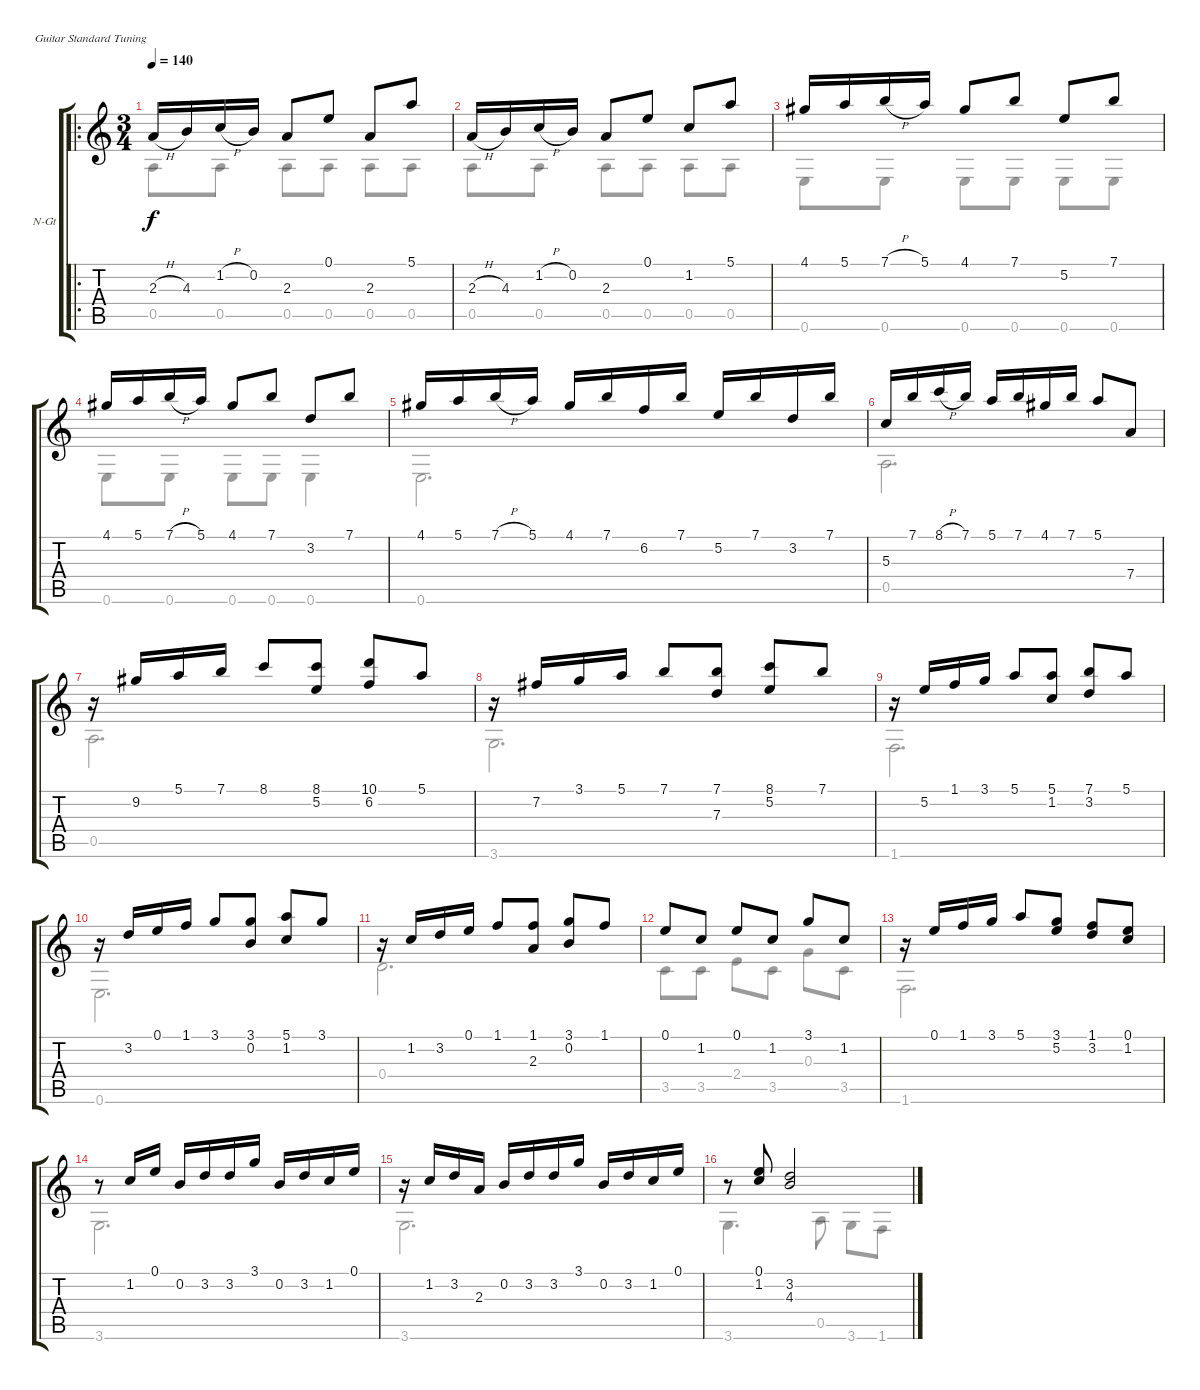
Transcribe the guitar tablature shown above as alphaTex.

\bracketExtendMode groupsimilarinstruments
\firstSystemTrackNameOrientation horizontal
\otherSystemsTrackNameOrientation horizontal
\track ("Allegro" "N-Gt") {instrument acousticguitarnylon}
\staff {score tabs}
\tuning (E4 B3 G3 D3 A2 E2)
\voice
\ro
\ts (3 4)
\beaming (8 2 2 2 2)
\tempo 140
\clef g2
\ks c
2.3{h}.16{dy f instrument acousticguitarnylon} 4.3.16 1.2{h}.16 0.2.16 2.3.8 0.1.8 2.3.8 5.1.8 |
2.3{h}.16 4.3.16 1.2{h}.16 0.2.16 2.3.8 0.1.8 1.2.8 5.1.8 |
4.1.16 5.1.16 7.1{h}.16 5.1.16 4.1.8 7.1.8 5.2.8 7.1.8 |
4.1.16 5.1.16 7.1{h}.16 5.1.16 4.1.8 7.1.8 3.2.8 7.1.8 |
4.1.16 5.1.16 7.1{h}.16 5.1.16 4.1.16 7.1.16 6.2.16 7.1.16 5.2.16 7.1.16 3.2.16 7.1.16 |
5.3.16 7.1.16 8.1{h}.16 7.1.16 5.1.16 7.1.16 4.1.16 7.1.16 5.1.8 7.4.8 |
r.16 9.2.16 5.1.16 7.1.16 8.1.8 (8.1 5.2).8 (10.1 6.2).8 5.1.8 |
r.16 7.2.16 3.1.16 5.1.16 7.1.8 (7.1 7.3).8 (8.1 5.2).8 7.1.8 |
r.16 5.2.16 1.1.16 3.1.16 5.1.8 (5.1 1.2).8 (7.1 3.2).8 5.1.8 |
r.16 3.2.16 0.1.16 1.1.16 3.1.8 (3.1 0.2).8 (5.1 1.2).8 3.1.8 |
r.16 1.2.16 3.2.16 0.1.16 1.1.8 (1.1 2.3).8 (3.1 0.2).8 1.1.8 |
0.1.8 1.2.8 0.1.8 1.2.8 3.1.8 1.2.8 |
r.16 0.1.16 1.1.16 3.1.16 5.1.8 (3.1 5.2).8 (1.1 3.2).8 (0.1 1.2).8 |
r.8 1.2.16 0.1.16 0.2.16 3.2.16 3.2.16 3.1.16 0.2.16 3.2.16 1.2.16 0.1.16 |
r.16 1.2.16 3.2.16 2.3.16 0.2.16 3.2.16 3.2.16 3.1.16 0.2.16 3.2.16 1.2.16 0.1.16 |
r.8 (0.1 1.2).8 (3.2 4.3).2
\voice
\clef g2
\ottava regular
\simile none
\ks c
0.5.8{dy f} 0.5.8 0.5.8 0.5.8 0.5.8 0.5.8 |
0.5.8 0.5.8 0.5.8 0.5.8 0.5.8 0.5.8 |
0.6.8 0.6.8 0.6.8 0.6.8 0.6.8 0.6.8 |
0.6.8 0.6.8 0.6.8 0.6.8 0.6.4 |
0.6.2{d} |
0.5.2{d} |
0.5.2{d} |
3.6.2{d} |
1.6.2{d} |
0.6.2{d} |
0.4.2{d} |
3.5.8 3.5.8 2.4.8 3.5.8 0.3.8 3.5.8 |
1.6.2{d} |
3.6.2{d} |
3.6.2{d} |
3.6.4{d} 0.5.8 3.6.8 1.6.8
